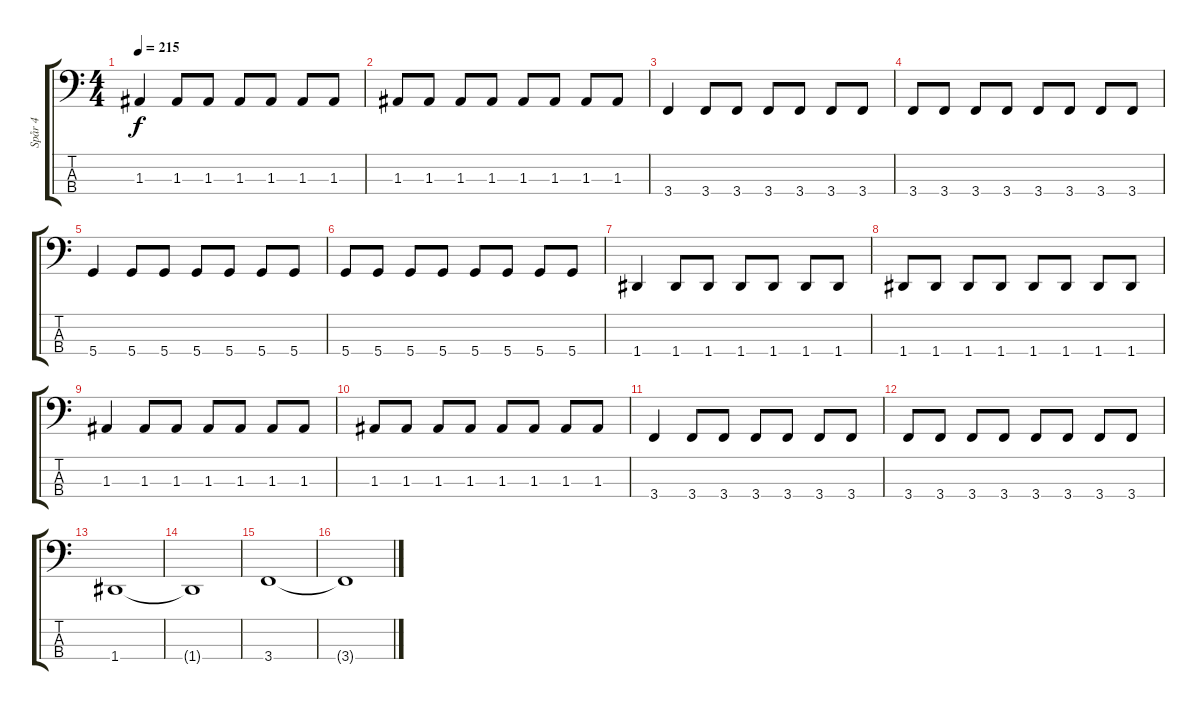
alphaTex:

\track ("Spår 4" "Spår 4") {instrument electricbassfinger}
\staff {score tabs}
\tuning (G2 D2 A1 D1) {hide}
\ts (4 4)
\tempo 215
\clef f4
\ks c
1.3.4{dy f} 1.3.8 1.3.8 1.3.8 1.3.8 1.3.8 1.3.8 |
1.3.8 1.3.8 1.3.8 1.3.8 1.3.8 1.3.8 1.3.8 1.3.8 |
3.4.4 3.4.8 3.4.8 3.4.8 3.4.8 3.4.8 3.4.8 |
3.4.8 3.4.8 3.4.8 3.4.8 3.4.8 3.4.8 3.4.8 3.4.8 |
5.4.4 5.4.8 5.4.8 5.4.8 5.4.8 5.4.8 5.4.8 |
5.4.8 5.4.8 5.4.8 5.4.8 5.4.8 5.4.8 5.4.8 5.4.8 |
1.4.4 1.4.8 1.4.8 1.4.8 1.4.8 1.4.8 1.4.8 |
1.4.8 1.4.8 1.4.8 1.4.8 1.4.8 1.4.8 1.4.8 1.4.8 |
1.3.4 1.3.8 1.3.8 1.3.8 1.3.8 1.3.8 1.3.8 |
1.3.8 1.3.8 1.3.8 1.3.8 1.3.8 1.3.8 1.3.8 1.3.8 |
3.4.4 3.4.8 3.4.8 3.4.8 3.4.8 3.4.8 3.4.8 |
3.4.8 3.4.8 3.4.8 3.4.8 3.4.8 3.4.8 3.4.8 3.4.8 |
1.4.1 |
1.4{t}.1 |
3.4.1 |
3.4{t}.1
